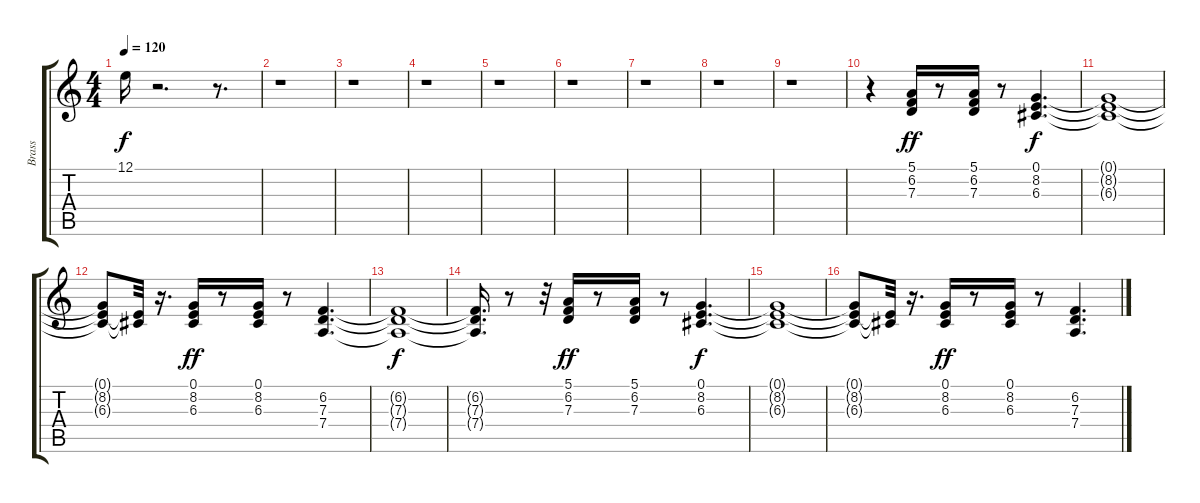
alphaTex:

\track ("Brass               " "Brass     ") {instrument synthbrass1}
\staff {score tabs}
\tuning (E4 B3 G3 D3 A2 E2) {hide}
\ts (4 4)
\tempo 120
\clef g2
\ks c
12.1{t}.16{dy f} r.2{d} r.8{d} |
r.1 |
r.1 |
r.1 |
r.1 |
r.1 |
r.1 |
r.1 |
r.1 |
r.4 (5.1 6.2 7.3).16{dy ff instrument synthbrass1} r.8 (5.1 6.2 7.3).16 r.8 (0.1 8.2 6.3).4{d dy f} |
(0.1{t} 8.2{t} 6.3{t}).1 |
(0.1{t} 8.2{t} 6.3{t}).8 (0.1{t} 6.3{t}).32 r.16{d} (0.1 8.2 6.3).16{dy ff} r.8 (0.1 8.2 6.3).16 r.8 (6.2 7.3 7.4).4{d} |
(6.2{t} 7.3{t} 7.4{t}).1{dy f} |
(6.2{t} 7.3{t} 7.4{t}).16{d} r.8 r.32 (5.1 6.2 7.3).16{dy ff} r.8 (5.1 6.2 7.3).16 r.8 (0.1 8.2 6.3).4{d dy f} |
(0.1{t} 8.2{t} 6.3{t}).1 |
(0.1{t} 8.2{t} 6.3{t}).8 (0.1{t} 6.3{t}).32 r.16{d} (0.1 8.2 6.3).16{dy ff} r.8 (0.1 8.2 6.3).16 r.8 (6.2 7.3 7.4).4{d}
